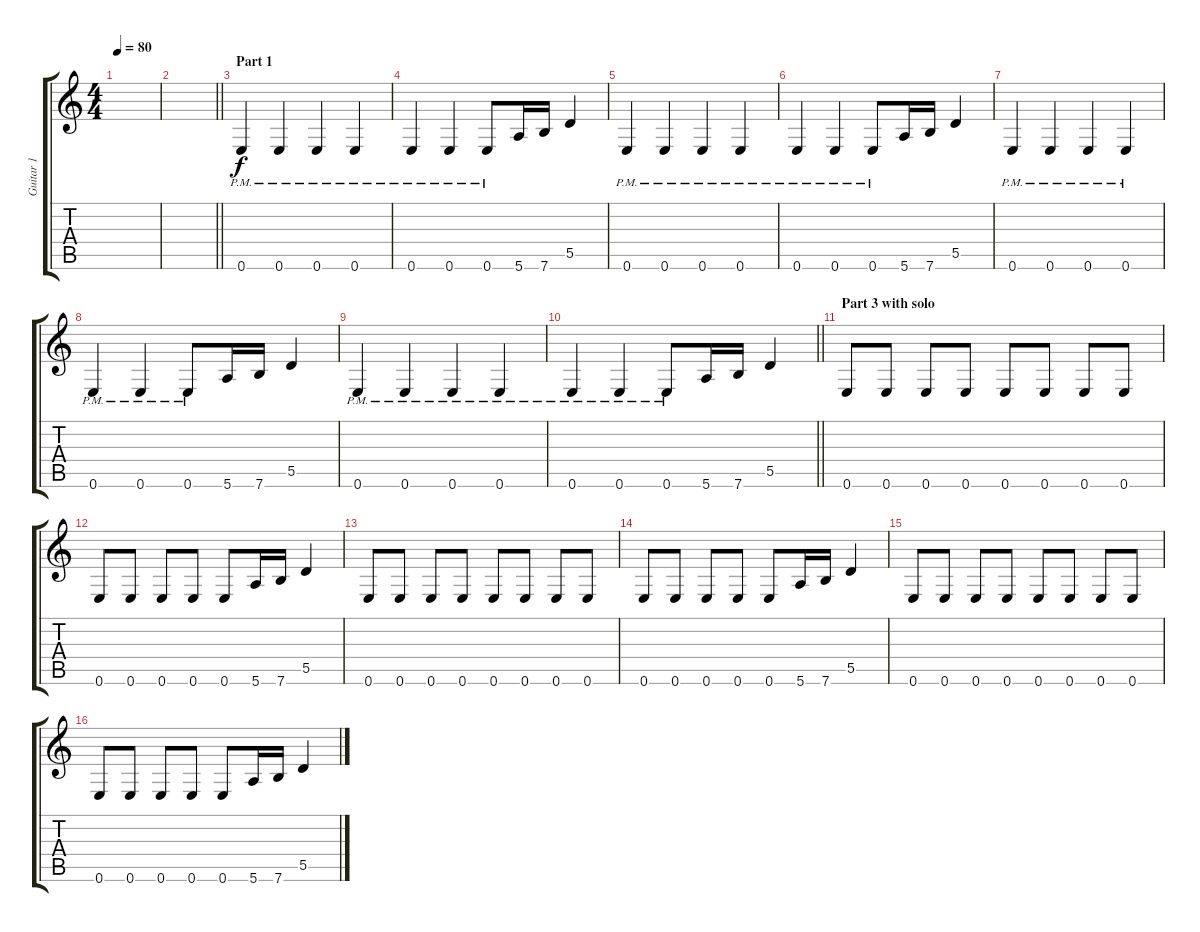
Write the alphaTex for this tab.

\track ("Guitar 1" "Guitar 1") {instrument overdrivenguitar}
\staff {score tabs}
\tuning (E4 B3 G3 D3 A2 E2) {hide}
\ts (4 4)
\tempo 80
\clef g2
\ks c
|
\barLineRight lightlight
|
\section ("" "Part 1")
0.6{pm}.4 0.6{pm}.4 0.6{pm}.4 0.6{pm}.4 |
0.6{pm}.4 0.6{pm}.4 0.6{pm}.8 5.6.16 7.6.16 5.5.4 |
0.6{pm}.4 0.6{pm}.4 0.6{pm}.4 0.6{pm}.4 |
0.6{pm}.4 0.6{pm}.4 0.6{pm}.8 5.6.16 7.6.16 5.5.4 |
0.6{pm}.4 0.6{pm}.4 0.6{pm}.4 0.6{pm}.4 |
0.6{pm}.4 0.6{pm}.4 0.6{pm}.8 5.6.16 7.6.16 5.5.4 |
0.6{pm}.4 0.6{pm}.4 0.6{pm}.4 0.6{pm}.4 |
\barLineRight lightlight
0.6{pm}.4 0.6{pm}.4 0.6{pm}.8 5.6.16 7.6.16 5.5.4 |
\section ("" "Part 3 with solo")
0.6.8 0.6.8 0.6.8 0.6.8 0.6.8 0.6.8 0.6.8 0.6.8 |
0.6.8 0.6.8 0.6.8 0.6.8 0.6.8 5.6.16 7.6.16 5.5.4 |
0.6.8 0.6.8 0.6.8 0.6.8 0.6.8 0.6.8 0.6.8 0.6.8 |
0.6.8 0.6.8 0.6.8 0.6.8 0.6.8 5.6.16 7.6.16 5.5.4 |
0.6.8 0.6.8 0.6.8 0.6.8 0.6.8 0.6.8 0.6.8 0.6.8 |
0.6.8 0.6.8 0.6.8 0.6.8 0.6.8 5.6.16 7.6.16 5.5.4
